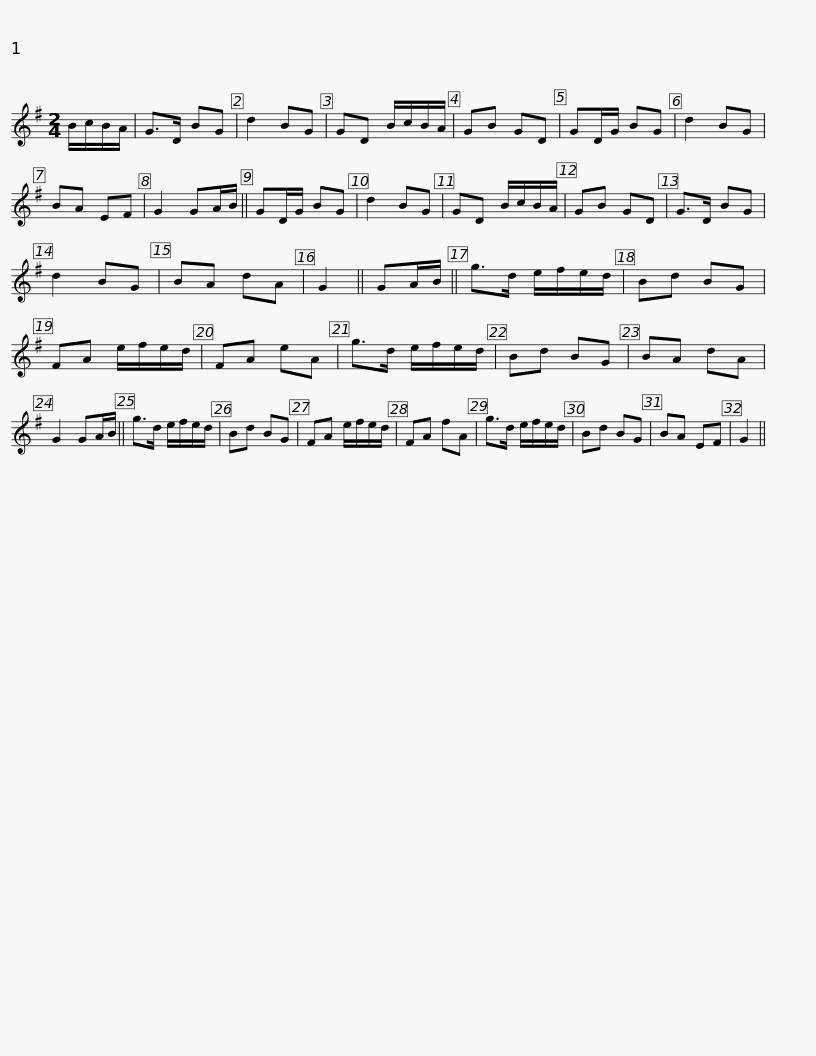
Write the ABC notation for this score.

X:1
L:1/8
M:2/4
I:linebreak $
K:G
V:1 treble
V:1
 B/c/B/A/ | G>D BG | d2 BG | GD B/c/B/A/ | GB GD | %5
 GD/G/ BG | d2 BG | BA EF | G2 GA/B/ || GD/G/ BG |$ %10
 d2 BG | GD B/c/B/A/ | GB GD | G>D BG | d2 BG | %15
 BA dA | G2 || GA/B/ || g>d e/f/e/d/ | Bd BG |$ %20
 FA e/f/e/d/ | FA eA | g>d e/f/e/d/ | Bd BG | BA dA | %25
 G2 GA/B/ || g>d e/f/e/d/ | Bd BG | FA e/f/e/d/ |$ FA fA | %30
 g>d e/f/e/d/ | Bd BG | BA EF | G2 || %34
